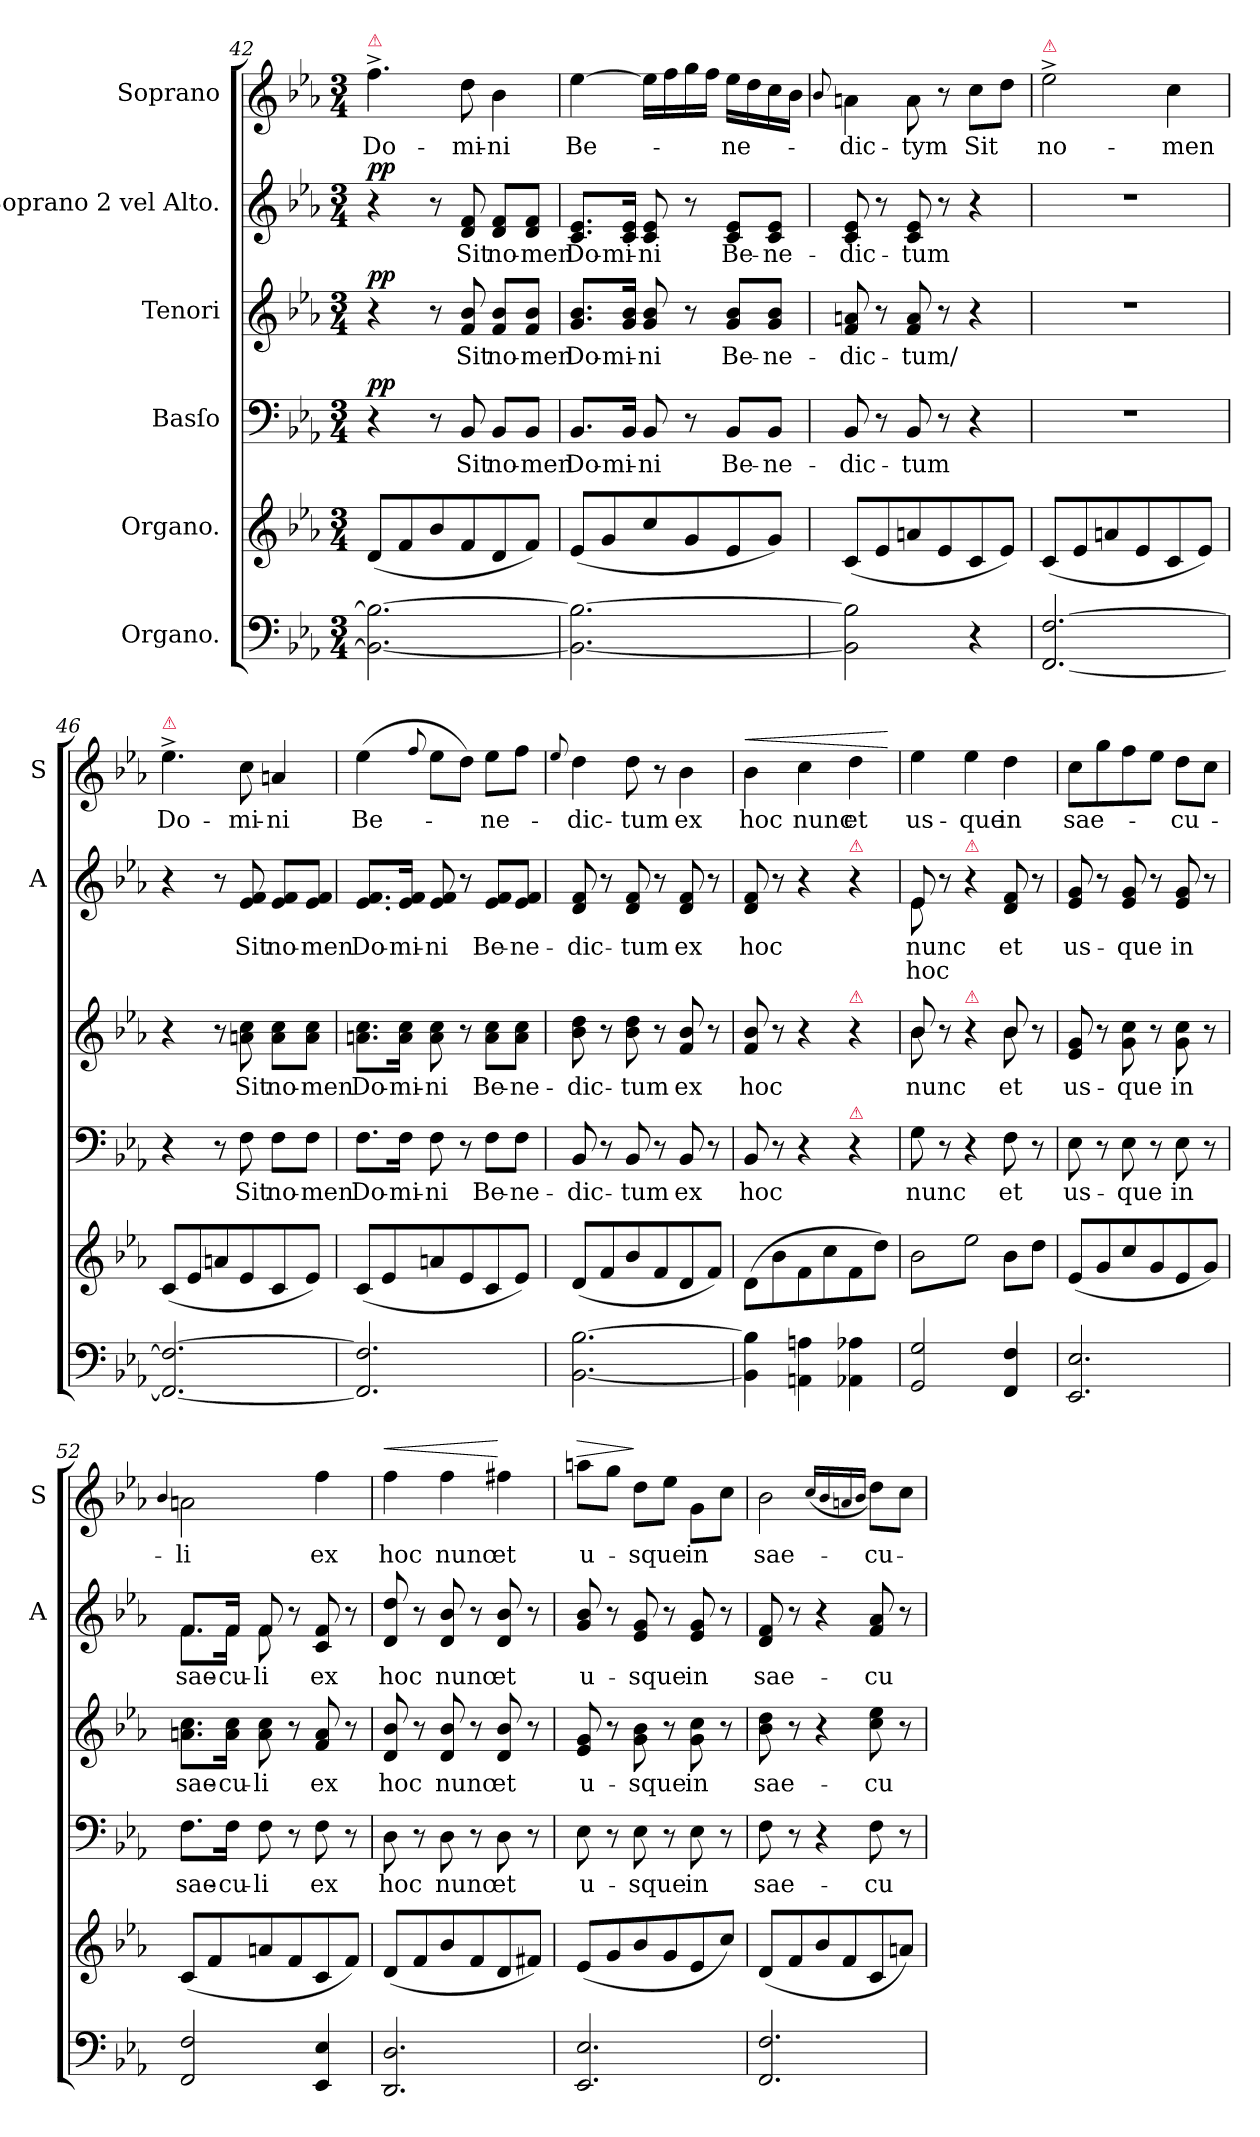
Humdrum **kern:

**kern	**kern	**kern	**text	**dynam	**kern	**text	**dynam	**kern	**text	**text	**dynam	**kern	**text	**dynam
*part6	*part5	*part4	*part4	*part4	*part3	*part3	*part3	*part2	*part2	*part2	*part2	*part1	*part1	*part1
*staff6	*staff5	*staff4	*staff4	*staff4	*staff3	*staff3	*staff3	*staff2	*staff2	*staff2	*staff2	*staff1	*staff1	*staff1
*I"Organo.	*I"Organo.	*I"Basſo	*	*	*I"Tenori	*	*	*I"Soprano 2 vel Alto.	*	*	*	*I"Soprano	*	*
*	*	*	*	*	*	*	*	*I'A	*	*	*	*I'S	*	*
*clefF4	*clefG2	*clefF4	*	*	*clefG2	*	*	*clefG2	*	*	*	*clefG2	*	*
*k[b-e-a-]	*k[b-e-a-]	*k[b-e-a-]	*	*	*k[b-e-a-]	*	*	*k[b-e-a-]	*	*	*	*k[b-e-a-]	*	*
*E-:	*E-:	*E-:	*	*	*E-:	*	*	*E-:	*	*	*	*E-:	*	*
*M3/4	*M3/4	*M3/4	*	*	*M3/4	*	*	*M3/4	*	*	*	*M3/4	*	*
=42	=42	=42	=42	=42	=42	=42	=42	=42	=42	=42	=42	=42	=42	=42
!	!	!	!	!	!	!	!	!	!	!	!	!LO:TX:a:color=crimson:t=⚠	!	!
!	!	!	!	!LO:DY:b	!	!	!LO:DY:b	!	!	!	!LO:DY:b	!	!	!
2.BB-_\ 2.B-_\	(8d/L	4r	.	pp	4r	.	pp	4r	.	.	pp	4.ff^\	Do-	.
.	8f/	.	.	.	.	.	.	.	.	.	.	.	.	.
.	8b-/	8r	.	.	8r	.	.	8r	.	.	.	.	.	.
!	!	!	!LO:LY:i	!	!	!LO:LY:i	!	!	!	!	!	!	!	!
.	8f/	8BB-/	Sit	.	8f/ 8b-/	Sit	.	8d/ 8f/	Sit	.	.	8dd\	-mi-	.
!	!	!	!LO:LY:i	!	!	!LO:LY:i	!	!	!	!	!	!	!	!
.	8d/	8BB-/L	no-	.	8f/ 8b-/L	no-	.	8d/ 8f/L	no-	.	.	4b-\	-ni	.
!	!	!	!LO:LY:i	!	!	!LO:LY:i	!	!	!	!	!	!	!	!
.	8f/J)	8BB-/J	-men	.	8f/ 8b-/J	-men	.	8d/ 8f/J	-men	.	.	.	.	.
=43	=43	=43	=43	=43	=43	=43	=43	=43	=43	=43	=43	=43	=43	=43
!	!	!	!LO:LY:i	!	!	!LO:LY:i	!	!	!	!	!	!	!	!
2.BB-_\ 2.B-_\	(8e-/L	8.BB-/L	Do-	.	8.g/ 8.b-/L	Do-	.	8.c/ 8.e-/L	Do-	.	.	[4ee-\	Be-	.
.	8g/	.	.	.	.	.	.	.	.	.	.	.	.	.
!	!	!	!LO:LY:i	!	!	!LO:LY:i	!	!	!	!	!	!	!	!
.	.	16BB-/Jk	-mi-	.	16g/ 16b-/Jk	-mi-	.	16c/ 16e-/Jk	-mi-	.	.	.	.	.
!	!	!	!LO:LY:i	!	!	!LO:LY:i	!	!	!	!	!	!	!	!
.	8cc/	8BB-/	-ni	.	8g/ 8b-/	-ni	.	8c/ 8e-/	-ni	.	.	16ee-\LL]	.	.
.	.	.	.	.	.	.	.	.	.	.	.	16ff\	.	.
.	8g/	8r	.	.	8r	.	.	8r	.	.	.	16gg\	.	.
.	.	.	.	.	.	.	.	.	.	.	.	16ff\JJ	.	.
!	!	!	!LO:LY:i	!	!	!LO:LY:i	!	!	!	!	!	!	!	!
.	8e-/	8BB-/L	Be-	.	8g/ 8b-/L	Be-	.	8c/ 8e-/L	Be-	.	.	16ee-\LL	-ne-	.
.	.	.	.	.	.	.	.	.	.	.	.	16dd\	.	.
!	!	!	!LO:LY:i	!	!	!LO:LY:i	!	!	!	!	!	!	!	!
.	8g/J)	8BB-/J	-ne-	.	8g/ 8b-/J	-ne-	.	8c/ 8e-/J	-ne-	.	.	16cc\	.	.
.	.	.	.	.	.	.	.	.	.	.	.	16b-\JJ	.	.
=44	=44	=44	=44	=44	=44	=44	=44	=44	=44	=44	=44	=44	=44	=44
.	.	.	.	.	.	.	.	.	.	.	.	8qqb-/	.	.
!	!	!	!LO:LY:i	!	!	!LO:LY:i	!	!	!	!	!	!	!	!
2BB-]\ 2B-]\	(8c/L	8BB-/	-dic-	.	8f/ 8an/	-dic-	.	8c/ 8e-/	-dic-	.	.	4an\	-dic-	.
.	8e-/	8r	.	.	8r	.	.	8r	.	.	.	.	.	.
!	!	!	!LO:LY:i	!	!	!LO:LY:i	!	!	!	!	!	!	!	!
.	8an/	8BB-/	-tum	.	8f/ 8a/	-tum/	.	8c/ 8e-/	-tum	.	.	8a\	-tym	.
.	8e-/	8r	.	.	8r	.	.	8r	.	.	.	8r	.	.
4r	8c/	4r	.	.	4r	.	.	4r	.	.	.	8cc\L	Sit	.
.	8e-/J)	.	.	.	.	.	.	.	.	.	.	8dd\J	.	.
=45	=45	=45	=45	=45	=45	=45	=45	=45	=45	=45	=45	=45	=45	=45
!	!	!	!	!	!	!	!	!	!	!	!	!LO:TX:a:color=crimson:t=⚠	!	!
[2.FF/ [2.F/	(8c/L	2.r	.	.	2.r	.	.	2.r	.	.	.	2ee-^\	no-	.
.	8e-/	.	.	.	.	.	.	.	.	.	.	.	.	.
.	8an/	.	.	.	.	.	.	.	.	.	.	.	.	.
.	8e-/	.	.	.	.	.	.	.	.	.	.	.	.	.
.	8c/	.	.	.	.	.	.	.	.	.	.	4cc\	-men	.
.	8e-/J)	.	.	.	.	.	.	.	.	.	.	.	.	.
=46	=46	=46	=46	=46	=46	=46	=46	=46	=46	=46	=46	=46	=46	=46
!	!	!	!	!	!	!	!	!	!	!	!	!LO:TX:a:color=crimson:t=⚠	!	!
2.FF_/ 2.F_/	(8c/L	4r	.	.	4r	.	.	4r	.	.	.	4.ee-^\	Do-	.
.	8e-/	.	.	.	.	.	.	.	.	.	.	.	.	.
.	8an/	8r	.	.	8r	.	.	8r	.	.	.	.	.	.
!	!	!	!LO:LY:i	!	!	!LO:LY:i	!	!	!	!	!	!	!	!
.	8e-/	8F\	Sit	.	8an\ 8cc\	Sit	.	8e-/ 8f/	Sit	.	.	8cc\	-mi-	.
!	!	!	!LO:LY:i	!	!	!LO:LY:i	!	!	!	!	!	!	!	!
.	8c/	8F\L	no-	.	8a\ 8cc\L	no-	.	8e-/ 8f/L	no-	.	.	4an/	-ni	.
!	!	!	!LO:LY:i	!	!	!LO:LY:i	!	!	!	!	!	!	!	!
.	8e-/J)	8F\J	-men	.	8a\ 8cc\J	-men	.	8e-/ 8f/J	-men	.	.	.	.	.
=47	=47	=47	=47	=47	=47	=47	=47	=47	=47	=47	=47	=47	=47	=47
!	!	!	!LO:LY:i	!	!	!LO:LY:i	!	!	!	!	!	!	!	!
2.FF]/ 2.F]/	(8c/L	8.F\L	Do-	.	8.an\ 8.cc\L	Do-	.	8.e-/ 8.f/L	Do-	.	.	(4ee-\	Be-	.
.	8e-/	.	.	.	.	.	.	.	.	.	.	.	.	.
!	!	!	!LO:LY:i	!	!	!LO:LY:i	!	!	!	!	!	!	!	!
.	.	16F\Jk	-mi-	.	16a\ 16cc\Jk	-mi-	.	16e-/ 16f/Jk	-mi-	.	.	.	.	.
.	.	.	.	.	.	.	.	.	.	.	.	8qqff/	.	.
!	!	!	!LO:LY:i	!	!	!LO:LY:i	!	!	!	!	!	!	!	!
.	8an/	8F\	-ni	.	8a\ 8cc\	-ni	.	8e-/ 8f/	-ni	.	.	8ee-\L	.	.
.	8e-/	8r	.	.	8r	.	.	8r	.	.	.	8dd\J)	.	.
!	!	!	!LO:LY:i	!	!	!LO:LY:i	!	!	!	!	!	!	!	!
.	8c/	8F\L	Be-	.	8a\ 8cc\L	Be-	.	8e-/ 8f/L	Be-	.	.	8ee-\L	-ne-	.
!	!	!	!LO:LY:i	!	!	!LO:LY:i	!	!	!	!	!	!	!	!
.	8e-/J)	8F\J	-ne-	.	8a\ 8cc\J	-ne-	.	8e-/ 8f/J	-ne-	.	.	8ff\J	.	.
=48	=48	=48	=48	=48	=48	=48	=48	=48	=48	=48	=48	=48	=48	=48
.	.	.	.	.	.	.	.	.	.	.	.	8qqee-/	.	.
!	!	!	!LO:LY:i	!	!	!LO:LY:i	!	!	!	!	!	!	!	!
[2.BB-\ [2.B-\	(8d/L	8BB-/	-dic-	.	8b-\ 8dd\	-dic-	.	8d/ 8f/	-dic-	.	.	4dd\	-dic-	.
.	8f/	8r	.	.	8r	.	.	8r	.	.	.	.	.	.
!	!	!	!LO:LY:i	!	!	!LO:LY:i	!	!	!	!	!	!	!	!
.	8b-/	8BB-/	-tum	.	8b-\ 8dd\	-tum	.	8d/ 8f/	-tum	.	.	8dd\	-tum	.
.	8f/	8r	.	.	8r	.	.	8r	.	.	.	8r	.	.
!	!	!	!LO:LY:i	!	!	!LO:LY:i	!	!	!	!	!	!	!	!
.	8d/	8BB-/	ex	.	8f/ 8b-/	ex	.	8d/ 8f/	ex	.	.	4b-\	ex	.
.	8f/J)	8r	.	.	8r	.	.	8r	.	.	.	.	.	.
=49	=49	=49	=49	=49	=49	=49	=49	=49	=49	=49	=49	=49	=49	=49
!	!	!	!LO:LY:i	!	!	!LO:LY:i	!	!	!	!	!	!	!	!LO:HP:a
4BB-]\ 4B-]\	(8d\L	8BB-/	hoc	.	8f/ 8b-/	hoc	.	8d/ 8f/	hoc	.	.	4b-\	hoc	<
.	8b-\	8r	.	.	8r	.	.	8r	.	.	.	.	.	.
4AAn\ 4An\	8f\	4r	.	.	4r	.	.	4r	.	.	.	4cc\	nunc	.
.	8cc\	.	.	.	.	.	.	.	.	.	.	.	.	.
!	!	!	!	!	!	!	!	!LO:TX:a:color=crimson:t=⚠	!	!	!	!	!	!
!	!	!	!	!	!LO:TX:a:color=crimson:t=⚠	!	!	!	!	!	!	!	!	!
!	!	!LO:TX:a:color=crimson:t=⚠	!	!	!	!	!	!	!	!	!	!	!	!
4AA-X\ 4A-X\	8f\	4r	.	.	4r	.	.	4r	.	.	.	4dd\	et	.
.	8dd\J)	.	.	.	.	.	.	.	.	.	.	.	.	.
.	.	.	.	.	.	.	.	.	.	.	.	.	.	[
=50	=50	=50	=50	=50	=50	=50	=50	=50	=50	=50	=50	=50	=50	=50
!	!	!	!	!	!	!LO:LY:i	!	!	!	!	!	!	!	!
*	*	*	*	*	*^	*	*	*^	*	*	*	*	*	*
*	*tremolo	*	*	*	*	*	*	*	*	*	*	*	*	*	*	*
2GG/ 2G/	(8b-\L	8G\	nunc	.	8b-/	8b-\	nunc	.	8e-/	8e-\	nunc	hoc	.	4ee-\	us-	.
.	8ee-\)	8r	.	.	8r	4.ryy	.	.	8r	2ryy	.	.	.	.	.	.
!	!	!	!	!	!	!	!	!	!LO:TX:a:color=crimson:t=⚠	!	!	!	!	!	!	!
!	!	!	!	!	!LO:TX:a:color=crimson:t=⚠	!	!	!	!	!	!	!	!	!	!	!
.	8b-\	4r	.	.	4r	.	.	.	4r	.	.	.	.	4ee-\	-que	.
.	8ee-\)J	.	.	.	.	.	.	.	.	.	.	.	.	.	.	.
*	*Xtremolo	*	*	*	*	*	*	*	*	*	*	*	*	*	*	*
!	!	!	!	!	!	!	!LO:LY:i	!	!	!	!	!	!	!	!	!
4FF/ 4F/	8b-\L	8F\	et	.	8b-/	8b-\	et	.	8d/ 8f/	.	et	.	.	4dd\	in	.
.	8dd\J	8r	.	.	8r	8ryy	.	.	8r	8ryy	.	.	.	.	.	.
=51	=51	=51	=51	=51	=51	=51	=51	=51	=51	=51	=51	=51	=51	=51	=51	=51
!	!	!	!	!	!	!	!LO:LY:i	!	!	!	!	!	!	!	!	!
*	*	*	*	*	*v	*v	*	*	*	*	*	*	*	*	*	*
*	*	*	*	*	*	*	*	*v	*v	*	*	*	*	*	*
2.EE-/ 2.E-/	(8e-/L	8E-\	us-	.	8e-/ 8g/	us-	.	8e-/ 8g/	us-	.	.	8cc\L	sae-	.
.	8g/	8r	.	.	8r	.	.	8r	.	.	.	8gg\	.	.
!	!	!	!	!	!	!LO:LY:i	!	!	!	!	!	!	!	!
.	8cc/	8E-\	-que	.	8g\ 8cc\	-que	.	8e-/ 8g/	-que	.	.	8ff\	.	.
.	8g/	8r	.	.	8r	.	.	8r	.	.	.	8ee-\J	.	.
!	!	!	!	!	!	!LO:LY:i	!	!	!	!	!	!	!	!
.	8e-/	8E-\	in	.	8g\ 8cc\	in	.	8e-/ 8g/	in	.	.	8dd\L	-cu-	.
.	8g/J)	8r	.	.	8r	.	.	8r	.	.	.	8cc\J	.	.
=52	=52	=52	=52	=52	=52	=52	=52	=52	=52	=52	=52	=52	=52	=52
.	.	.	.	.	.	.	.	.	.	.	.	4qqb-/	.	.
!	!	!	!	!	!	!LO:LY:i	!	!	!	!	!	!	!	!
*	*	*	*	*	*	*	*	*^	*	*	*	*	*	*
2FF/ 2F/	(8c/L	8.F\L	sae-	.	8.an\ 8.cc\L	sae-	.	8.f/L	8.f\L	sae-	.	.	2an\	-li	.
.	8f/	.	.	.	.	.	.	.	.	.	.	.	.	.	.
!	!	!	!	!	!	!LO:LY:i	!	!	!	!	!	!	!	!	!
.	.	16F\Jk	-cu-	.	16a\ 16cc\Jk	-cu-	.	16f/Jk	16f\Jk	-cu-	.	.	.	.	.
!	!	!	!	!	!	!LO:LY:i	!	!	!	!	!	!	!	!	!
.	8an/	8F\	-li	.	8a\ 8cc\	-li	.	8f/	8f\	-li	.	.	.	.	.
.	8f/	8r	.	.	8r	.	.	8r	4.ryy	.	.	.	.	.	.
4EE-/ 4E-/	8c/	8F\	ex	.	8f/ 8a/	ex	.	8c/ 8f/	.	ex	.	.	4ff\	ex	.
.	8f/J)	8r	.	.	8r	.	.	8r	.	.	.	.	.	.	.
*	*	*	*	*	*	*	*	*v	*v	*	*	*	*	*	*
=53	=53	=53	=53	=53	=53	=53	=53	=53	=53	=53	=53	=53	=53	=53
!	!	!	!LO:LY:i	!	!	!LO:LY:i	!	!	!	!	!	!	!	!LO:HP:a
2.DD/ 2.D/	(8d/L	8D\	hoc	.	8d/ 8b-/	hoc	.	8d/ 8dd/	hoc	.	.	4ff\	hoc	<
.	8f/	8r	.	.	8r	.	.	8r	.	.	.	.	.	.
!	!	!	!LO:LY:i	!	!	!LO:LY:i	!	!	!	!	!	!	!	!
.	8b-/	8D\	nunc	.	8d/ 8b-/	nunc	.	8d/ 8b-/	nunc	.	.	4ff\	nunc	.
.	8f/	8r	.	.	8r	.	.	8r	.	.	.	.	.	.
!	!	!	!LO:LY:i	!	!	!LO:LY:i	!	!	!	!	!	!	!	!
.	8d/	8D\	et	.	8d/ 8b-/	et	.	8d/ 8b-/	et	.	.	4ff#X\	et	[
.	8f#X/J)	8r	.	.	8r	.	.	8r	.	.	.	.	.	.
=54	=54	=54	=54	=54	=54	=54	=54	=54	=54	=54	=54	=54	=54	=54
!	!	!	!LO:LY:i	!	!	!LO:LY:i	!	!	!	!	!	!	!	!LO:HP:a
2.EE-/ 2.E-/	(8e-/L	8E-\	u-	.	8e-/ 8g/	u-	.	8g/ 8b-/	u-	.	.	8aan\L	u-	>
.	8g/	8r	.	.	8r	.	.	8r	.	.	.	8gg\J	.	.
!	!	!	!LO:LY:i	!	!	!LO:LY:i	!	!	!	!	!	!	!	!
.	8b-/	8E-\	-sque	.	8g\ 8b-\	-sque	.	8e-/ 8g/	-sque	.	.	8dd\L	-sque	]
.	8g/	8r	.	.	8r	.	.	8r	.	.	.	8ee-\J	.	.
!	!	!	!LO:LY:i	!	!	!LO:LY:i	!	!	!	!	!	!	!	!
.	8e-/	8E-\	in	.	8g\ 8cc\	in	.	8e-/ 8g/	in	.	.	8g\L	in	.
.	8cc/J)	8r	.	.	8r	.	.	8r	.	.	.	8cc\J	.	.
=55	=55	=55	=55	=55	=55	=55	=55	=55	=55	=55	=55	=55	=55	=55
!	!	!	!LO:LY:i	!	!	!LO:LY:i	!	!	!	!	!	!	!	!
2.FF/ 2.F/	(8d/L	8F\	sae-	.	8b-\ 8dd\	sae-	.	8d/ 8f/	sae-	.	.	2b-\	sae-	.
.	8f/	8r	.	.	8r	.	.	8r	.	.	.	.	.	.
.	8b-/	4r	.	.	4r	.	.	4r	.	.	.	.	.	.
.	8f/	.	.	.	.	.	.	.	.	.	.	.	.	.
.	.	.	.	.	.	.	.	.	.	.	.	(16qqcc/LL	.	.
.	.	.	.	.	.	.	.	.	.	.	.	16qqb-/	.	.
.	.	.	.	.	.	.	.	.	.	.	.	16qqan/	.	.
.	.	.	.	.	.	.	.	.	.	.	.	16qqb-/JJ	.	.
!	!	!	!LO:LY:i	!	!	!LO:LY:i	!	!	!	!	!	!	!	!
.	8c/	8F\	cu-	.	8cc\ 8ee-\	cu-	.	8f/ 8a-/	cu-	.	.	8dd\L)	cu-	.
.	8an/J)	8r	.	.	8r	.	.	8r	.	.	.	8cc\J	.	.
=	=	=	=	=	=	=	=	=	=	=	=	=	=	=
*-	*-	*-	*-	*-	*-	*-	*-	*-	*-	*-	*-	*-	*-	*-
